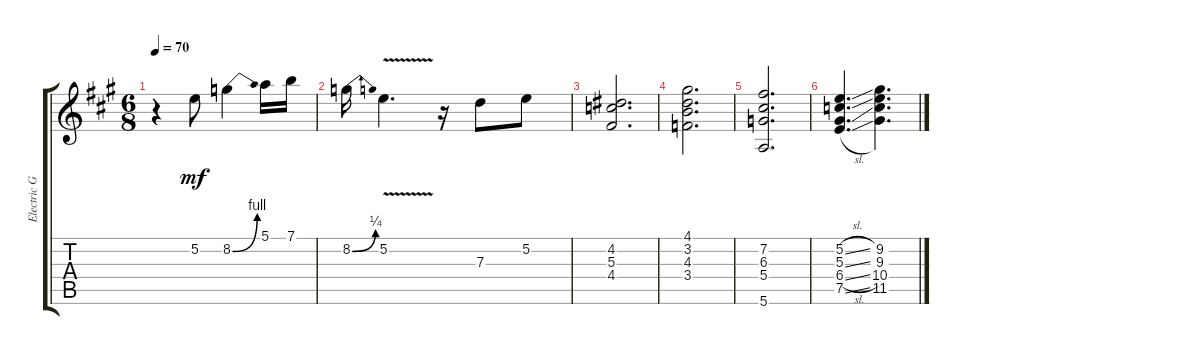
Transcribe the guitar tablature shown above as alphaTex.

\track ("Electric Guitar" "Electric G") {instrument electricguitarclean}
\staff {score tabs}
\tuning (E4 B3 G3 D3 A2 E2) {hide}
\ts (6 8)
\tempo 70
\clef g2
\ks a
r.4{dy mf instrument electricguitarclean} 5.2.8 8.2{be (bend 0 0 60 4)}.4 5.1.16 7.1.16 |
8.2{be (bend 0 0 60 1)}.16 5.2{v}.4{d} r.16 7.3.8 5.2.8 |
(4.2 5.3 4.4).2{d} |
(4.1 3.2 4.3 3.4).2{d} |
(7.2 6.3 5.4 5.6).2{d} |
(5.2{sl} 5.3{sl} 6.4{sl} 7.5{sl}).4{d} (9.2 9.3 10.4 11.5).4{d}
